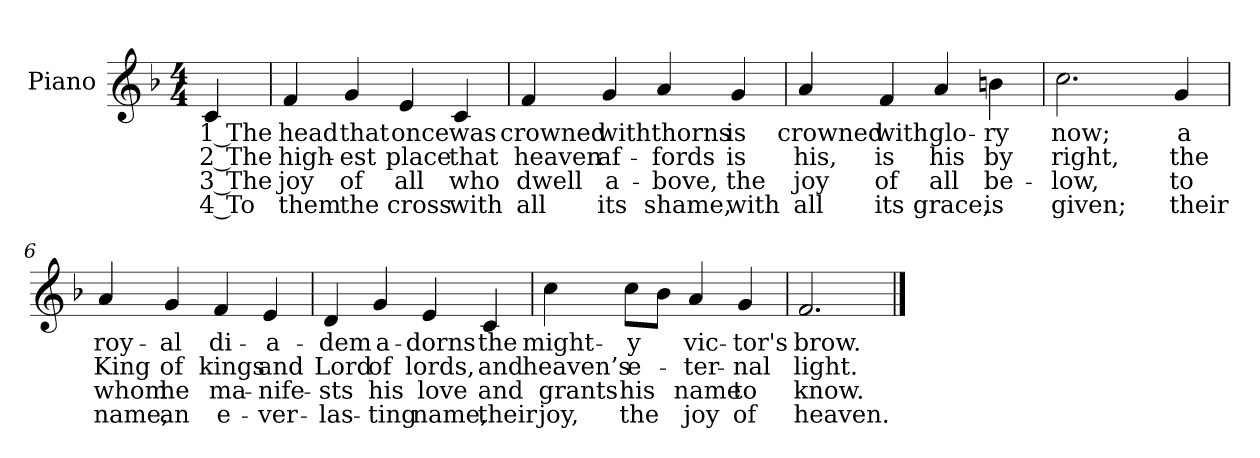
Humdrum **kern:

**kern	**text	**text	**text	**text
*part1	*part1	*part1	*part1	*part1
*staff1	*staff1	*staff1	*staff1	*staff1
*I"Piano	*	*	*	*
*I'Pno.	*	*	*	*
!!LO:PB:g=z
*clefG2	*	*	*	*
*k[b-]	*	*	*	*
*F:	*	*	*	*
*M4/4	*	*	*	*
=	=	=	=	=
!	!LO:LY:b:color=#000000	!LO:LY:b:color=#000000	!LO:LY:b:color=#000000	!LO:LY:b:color=#000000
4ci/	1 The	2 The	3 The	4 To
=1	=1	=1	=1	=1
!	!LO:LY:b:color=#000000	!LO:LY:b:color=#000000	!LO:LY:b:color=#000000	!LO:LY:b:color=#000000
4fi/	head	high-	joy	them
!	!LO:LY:b:color=#000000	!LO:LY:b:color=#000000	!LO:LY:b:color=#000000	!LO:LY:b:color=#000000
4gi/	that	-est	of	the
!	!LO:LY:b:color=#000000	!LO:LY:b:color=#000000	!LO:LY:b:color=#000000	!LO:LY:b:color=#000000
4ei/	once	place	all	cross
!	!LO:LY:b:color=#000000	!LO:LY:b:color=#000000	!LO:LY:b:color=#000000	!LO:LY:b:color=#000000
4ci/	was	that	who	with
=2	=2	=2	=2	=2
!	!LO:LY:b:color=#000000	!LO:LY:b:color=#000000	!LO:LY:b:color=#000000	!LO:LY:b:color=#000000
4fi/	crowned	heaven	dwell	all
!	!LO:LY:b:color=#000000	!LO:LY:b:color=#000000	!LO:LY:b:color=#000000	!LO:LY:b:color=#000000
4gi/	with	af-	a-	-its
!	!LO:LY:b:color=#000000	!LO:LY:b:color=#000000	!LO:LY:b:color=#000000	!LO:LY:b:color=#000000
4ai/	thorns	-fords	bove,	shame,
!	!LO:LY:b:color=#000000	!LO:LY:b:color=#000000	!LO:LY:b:color=#000000	!LO:LY:b:color=#000000
4gi/	is	is	the	with
!!LO:LB:g=z
=3	=3	=3	=3	=3
!	!LO:LY:b:color=#000000	!LO:LY:b:color=#000000	!LO:LY:b:color=#000000	!LO:LY:b:color=#000000
4ai/	crowned	his,	joy	all
!	!LO:LY:b:color=#000000	!LO:LY:b:color=#000000	!LO:LY:b:color=#000000	!LO:LY:b:color=#000000
4fi/	with	is	of	its
!	!LO:LY:b:color=#000000	!LO:LY:b:color=#000000	!LO:LY:b:color=#000000	!LO:LY:b:color=#000000
4ai/	glo-	his	all	grace,
!	!LO:LY:b:color=#000000	!LO:LY:b:color=#000000	!LO:LY:b:color=#000000	!LO:LY:b:color=#000000
4bni\	-ry	by	be-	-is
=4	=4	=4	=4	=4
!	!LO:LY:b:color=#000000	!LO:LY:b:color=#000000	!LO:LY:b:color=#000000	!LO:LY:b:color=#000000
2.cci\	now;	right,	low,	given;
=5-	=5-	=5-	=5-	=5-
!	!LO:LY:b:color=#000000	!LO:LY:b:color=#000000	!LO:LY:b:color=#000000	!LO:LY:b:color=#000000
4gi/	a	the	to	their
=6	=6	=6	=6	=6
!	!LO:LY:b:color=#000000	!LO:LY:b:color=#000000	!LO:LY:b:color=#000000	!LO:LY:b:color=#000000
4ai/	roy-	King	whom	name,
!	!LO:LY:b:color=#000000	!LO:LY:b:color=#000000	!LO:LY:b:color=#000000	!LO:LY:b:color=#000000
4gi/	-al	of	he	an
!	!LO:LY:b:color=#000000	!LO:LY:b:color=#000000	!LO:LY:b:color=#000000	!LO:LY:b:color=#000000
4fi/	di-	kings	ma-	-e-
!	!LO:LY:b:color=#000000	!LO:LY:b:color=#000000	!LO:LY:b:color=#000000	!LO:LY:b:color=#000000
4ei/	-a-	and	-nife-	-ver-
!!LO:LB:g=z
=7	=7	=7	=7	=7
!	!LO:LY:b:color=#000000	!LO:LY:b:color=#000000	!LO:LY:b:color=#000000	!LO:LY:b:color=#000000
4di/	-dem	Lord	-sts	las-
!	!LO:LY:b:color=#000000	!LO:LY:b:color=#000000	!LO:LY:b:color=#000000	!LO:LY:b:color=#000000
4gi/	a-	of	-his	ting
!	!LO:LY:b:color=#000000	!LO:LY:b:color=#000000	!LO:LY:b:color=#000000	!LO:LY:b:color=#000000
4ei/	-dorns	lords,	love	name,
!	!LO:LY:b:color=#000000	!LO:LY:b:color=#000000	!LO:LY:b:color=#000000	!LO:LY:b:color=#000000
4ci/	the	and	and	their
=8	=8	=8	=8	=8
!	!LO:LY:b:color=#000000	!LO:LY:b:color=#000000	!LO:LY:b:color=#000000	!LO:LY:b:color=#000000
4cci\	might-	heaven’s	grants	joy,
!	!LO:LY:b:color=#000000	!LO:LY:b:color=#000000	!LO:LY:b:color=#000000	!LO:LY:b:color=#000000
8cci\L	-y	e-	his	the
8b-i\J	.	.	.	.
!	!LO:LY:b:color=#000000	!LO:LY:b:color=#000000	!LO:LY:b:color=#000000	!LO:LY:b:color=#000000
4ai/	vic-	-ter-	name	joy
!	!LO:LY:b:color=#000000	!LO:LY:b:color=#000000	!LO:LY:b:color=#000000	!LO:LY:b:color=#000000
4gi/	-tor's	-nal	to	of
=9	=9	=9	=9	=9
!	!LO:LY:b:color=#000000	!LO:LY:b:color=#000000	!LO:LY:b:color=#000000	!LO:LY:b:color=#000000
2.fi/	brow.	light.	know.	heaven.-
==	==	==	==	==
*-	*-	*-	*-	*-
